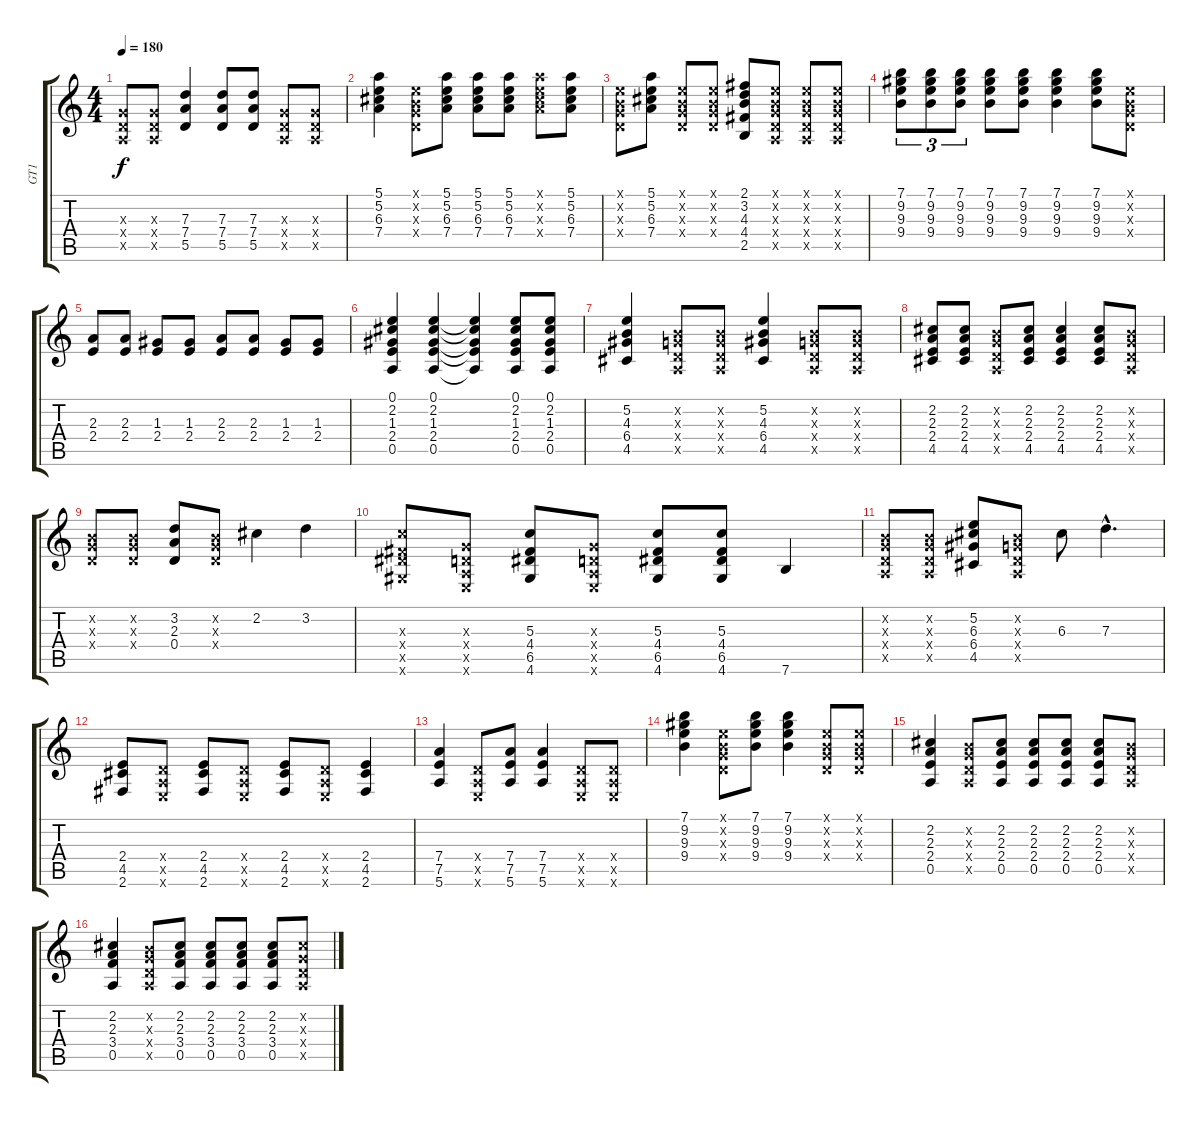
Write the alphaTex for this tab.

\track ("GT1" "GT1") {instrument electricguitarclean}
\staff {score tabs}
\tuning (E4 B3 G3 D3 A2 E2) {hide}
\ts (4 4)
\tempo 180
\clef g2
\ks c
(0.3{x} 0.4{x} 0.5{x}).8{dy f} (0.3{x} 0.4{x} 0.5{x}).8 (7.3 7.4 5.5).4 (7.3 7.4 5.5).8 (7.3 7.4 5.5).8 (0.3{x} 0.4{x} 0.5{x}).8 (0.3{x} 0.4{x} 0.5{x}).8 |
(5.1 5.2 6.3 7.4).4 (0.1{x} 0.2{x} 0.3{x} 0.4{x}).8 (5.1 5.2 6.3 7.4).8 (5.1 5.2 6.3 7.4).8 (5.1 5.2 6.3 7.4).8 (5.1{x} 5.2{x} 6.3{x} 7.4{x}).8 (5.1 5.2 6.3 7.4).8 |
(0.1{x} 0.2{x} 0.3{x} 0.4{x}).8 (5.1 5.2 6.3 7.4).8 (0.1{x} 0.2{x} 0.3{x} 0.4{x}).8 (0.1{x} 0.2{x} 0.3{x} 0.4{x}).8 (2.1 3.2 4.3 4.4 2.5).8 (0.1{x} 0.2{x} 0.3{x} 0.4{x} 0.5{x}).8 (0.1{x} 0.2{x} 0.3{x} 0.4{x} 0.5{x}).8 (0.1{x} 0.2{x} 0.3{x} 0.4{x} 0.5{x}).8 |
(7.1 9.2 9.3 9.4).8{tu (3 2)} (7.1 9.2 9.3 9.4).8{tu (3 2)} (7.1 9.2 9.3 9.4).8{tu (3 2)} (7.1 9.2 9.3 9.4).8 (7.1 9.2 9.3 9.4).8 (7.1 9.2 9.3 9.4).4 (7.1 9.2 9.3 9.4).8 (0.1{x} 0.2{x} 0.3{x} 0.4{x}).8 |
(2.3 2.4).8 (2.3 2.4).8 (1.3 2.4).8 (1.3 2.4).8 (2.3 2.4).8 (2.3 2.4).8 (1.3 2.4).8 (1.3 2.4).8 |
(0.1 2.2 1.3 2.4 0.5).4 (0.1 2.2 1.3 2.4 0.5).4 (0.1{t} 2.2{t} 1.3{t} 2.4{t} 0.5{t}).4 (0.1 2.2 1.3 2.4 0.5).8 (0.1 2.2 1.3 2.4 0.5).8 |
(5.2 4.3 6.4 4.5).4 (0.2{x} 0.3{x} 0.4{x} 0.5{x}).8 (0.2{x} 0.3{x} 0.4{x} 0.5{x}).8 (5.2 4.3 6.4 4.5).4 (0.2{x} 0.3{x} 0.4{x} 0.5{x}).8 (0.2{x} 0.3{x} 0.4{x} 0.5{x}).8 |
(2.2 2.3 2.4 4.5).8 (2.2 2.3 2.4 4.5).8 (0.2{x} 0.3{x} 0.4{x} 0.5{x}).8 (2.2 2.3 2.4 4.5).8 (2.2 2.3 2.4 4.5).4 (2.2 2.3 2.4 4.5).8 (0.2{x} 0.3{x} 0.4{x} 0.5{x}).8 |
(0.2{x} 0.3{x} 0.4{x}).8 (0.2{x} 0.3{x} 0.4{x}).8 (3.2 2.3 0.4).8 (0.2{x} 0.3{x} 0.4{x}).8 2.2.4 3.2.4 |
(5.3{x} 4.4{x} 6.5{x} 4.6{x}).8 (0.3{x} 0.4{x} 0.5{x} 0.6{x}).8 (5.3 4.4 6.5 4.6).8 (0.3{x} 0.4{x} 0.5{x} 0.6{x}).8 (5.3 4.4 6.5 4.6).8 (5.3 4.4 6.5 4.6).8 7.6.4 |
(0.2{x} 0.3{x} 0.4{x} 0.5{x}).8 (0.2{x} 0.3{x} 0.4{x} 0.5{x}).8 (5.2 6.3 6.4 4.5).8 (0.2{x} 0.3{x} 0.4{x} 0.5{x}).8 6.3.8 7.3{hac}.4{d} |
(2.4 4.5 2.6).8 (0.4{x} 0.5{x} 0.6{x}).8 (2.4 4.5 2.6).8 (0.4{x} 0.5{x} 0.6{x}).8 (2.4 4.5 2.6).8 (0.4{x} 0.5{x} 0.6{x}).8 (2.4 4.5 2.6).4 |
(7.4 7.5 5.6).4 (0.4{x} 0.5{x} 0.6{x}).8 (7.4 7.5 5.6).8 (7.4 7.5 5.6).4 (0.4{x} 0.5{x} 0.6{x}).8 (0.4{x} 0.5{x} 0.6{x}).8 |
(7.1 9.2 9.3 9.4).4 (0.1{x} 0.2{x} 0.3{x} 0.4{x}).8 (7.1 9.2 9.3 9.4).8 (7.1 9.2 9.3 9.4).4 (0.1{x} 0.2{x} 0.3{x} 0.4{x}).8 (0.1{x} 0.2{x} 0.3{x} 0.4{x}).8 |
(2.2 2.3 2.4 0.5).4 (0.2{x} 0.3{x} 0.4{x} 0.5{x}).8 (2.2 2.3 2.4 0.5).8 (2.2 2.3 2.4 0.5).8 (2.2 2.3 2.4 0.5).8 (2.2 2.3 2.4 0.5).8 (0.2{x} 0.3{x} 0.4{x} 0.5{x}).8 |
(2.2 2.3 3.4 0.5).4 (0.2{x} 0.3{x} 0.4{x} 0.5{x}).8 (2.2 2.3 3.4 0.5).8 (2.2 2.3 3.4 0.5).8 (2.2 2.3 3.4 0.5).8 (2.2 2.3 3.4 0.5).8 (2.2{x} 0.3{x} 0.4{x} 0.5{x}).8
